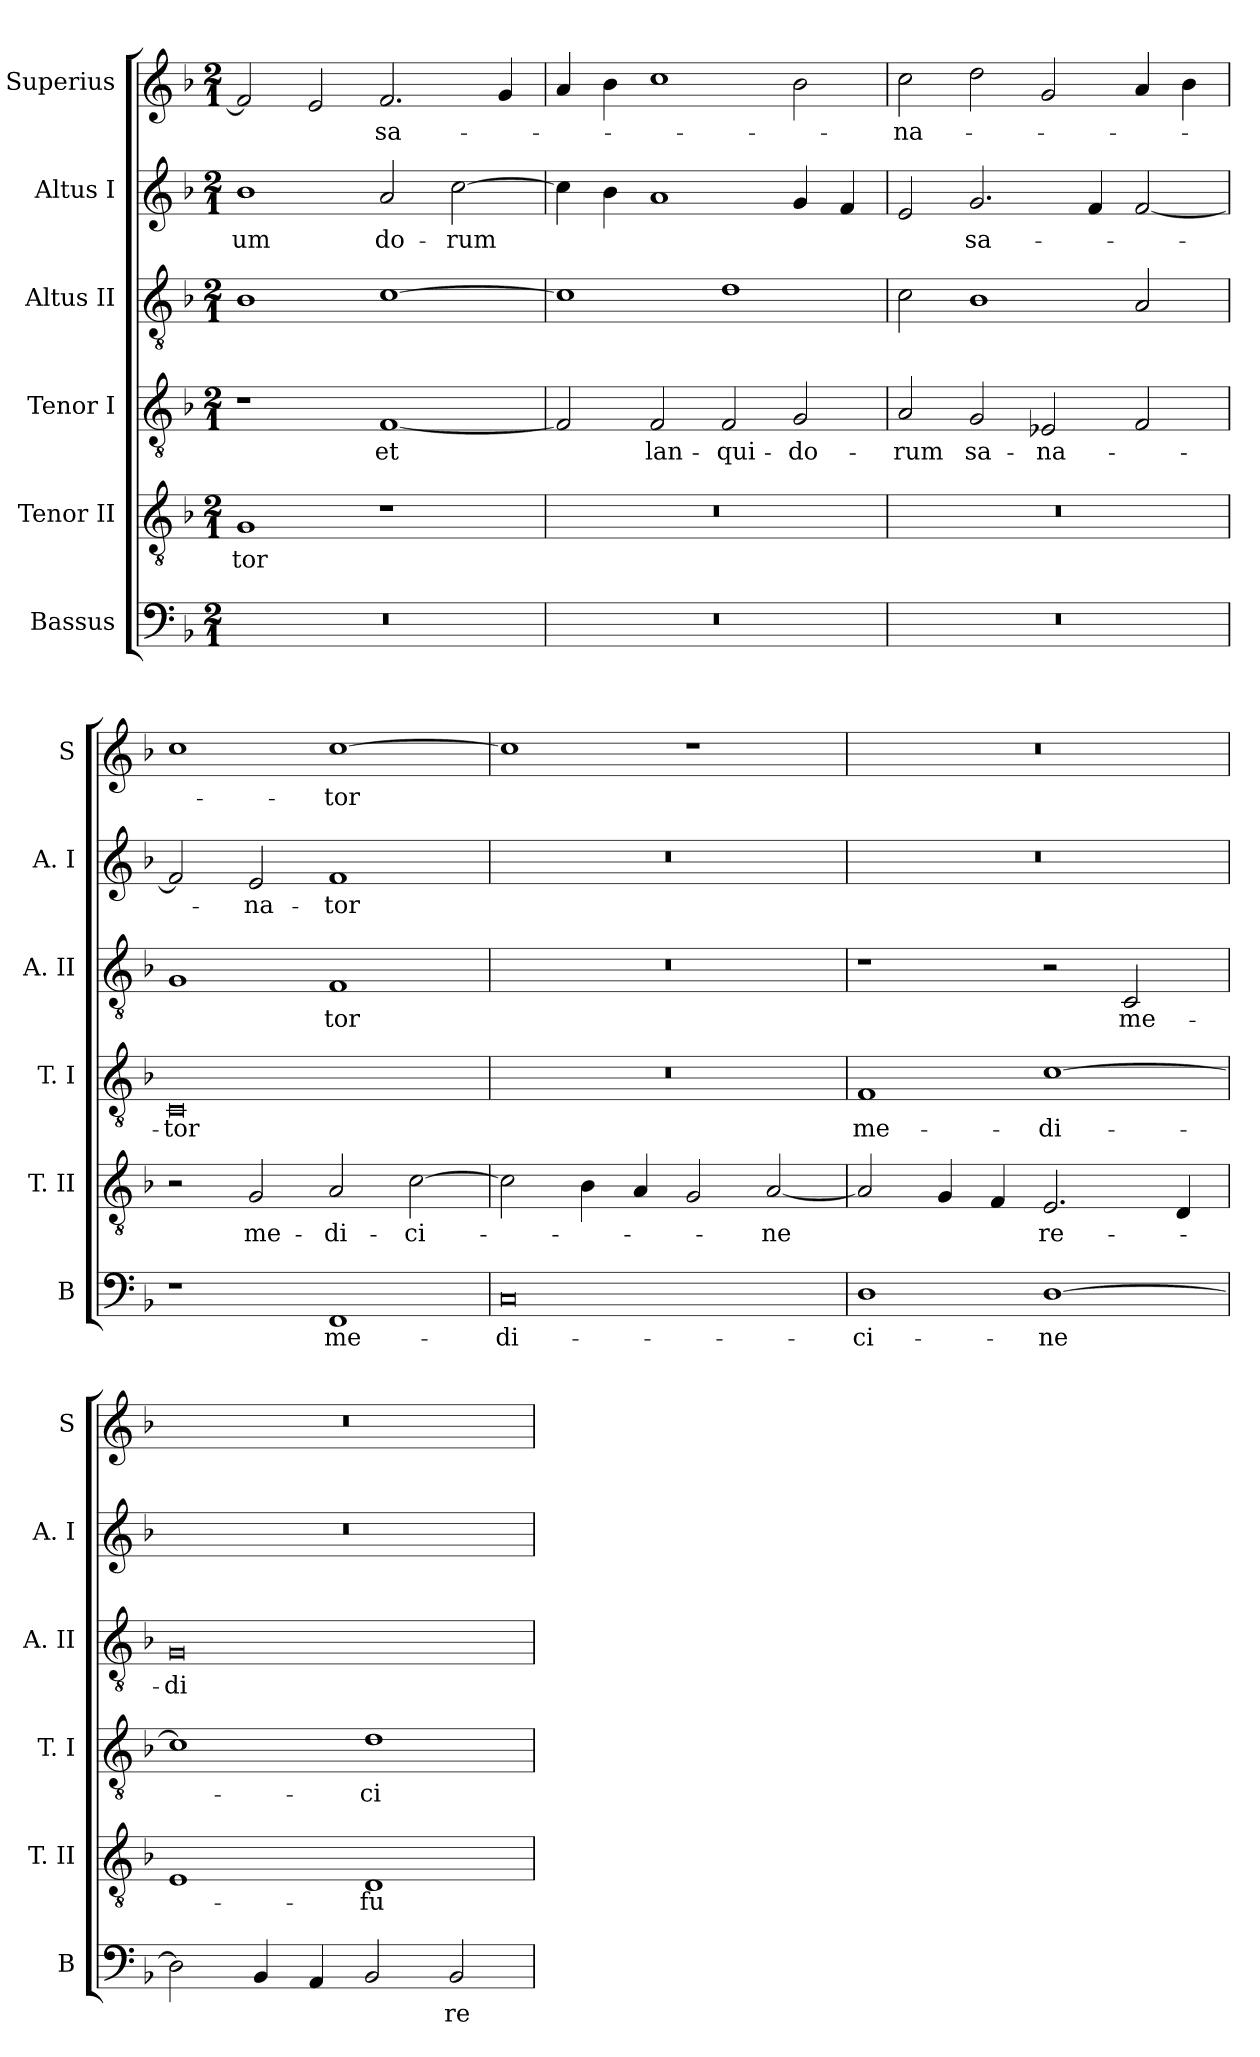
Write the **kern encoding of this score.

**kern	**text	**kern	**text	**kern	**text	**kern	**text	**kern	**text	**kern	**text
*part6	*part6	*part5	*part5	*part4	*part4	*part3	*part3	*part2	*part2	*part1	*part1
*staff6	*staff6	*staff5	*staff5	*staff4	*staff4	*staff3	*staff3	*staff2	*staff2	*staff1	*staff1
*I"Bassus	*	*I"Tenor II	*	*I"Tenor I	*	*I"Altus II	*	*I"Altus I	*	*I"Superius	*
*I'B	*	*I'T. II	*	*I'T. I	*	*I'A. II	*	*I'A. I	*	*I'S	*
*clefF4	*	*clefGv2	*	*clefGv2	*	*clefGv2	*	*clefG2	*	*clefG2	*
*k[b-]	*	*k[b-]	*	*k[b-]	*	*k[b-]	*	*k[b-]	*	*k[b-]	*
*F:	*	*F:	*	*F:	*	*F:	*	*F:	*	*F:	*
*M2/1	*	*M2/1	*	*M2/1	*	*M2/1	*	*M2/1	*	*M2/1	*
=	=	=	=	=	=	=	=	=	=	=	=
0r	.	1G	tor	1r	.	1B-	.	1b-	um	2f]	.
.	.	.	.	.	.	.	.	.	.	2e	.
.	.	1r	.	[1F	et	[1c	.	2a	do-	2.f	sa-
.	.	.	.	.	.	.	.	[2cc	rum	.	.
.	.	.	.	.	.	.	.	.	.	4g	.
=	=	=	=	=	=	=	=	=	=	=	=
0r	.	0r	.	2F]	.	1c]	.	4cc]	.	4a	.
.	.	.	.	.	.	.	.	4b-	.	4b-	.
.	.	.	.	2F	lan-	.	.	1a	.	1cc	.
.	.	.	.	2F	qui-	1d	.	.	.	.	.
.	.	.	.	2G	do-	.	.	4g	.	2b-	.
.	.	.	.	.	.	.	.	4f	.	.	.
=	=	=	=	=	=	=	=	=	=	=	=
0r	.	0r	.	2A	rum	2c	.	2e	.	2cc	na-
.	.	.	.	2G	sa-	1B-	.	2.g	sa-	2dd	.
.	.	.	.	2E-X	na-	.	.	.	.	2g	.
.	.	.	.	.	.	.	.	4f	.	.	.
.	.	.	.	2F	.	2A	.	[2f	.	4a	.
.	.	.	.	.	.	.	.	.	.	4b-	.
=	=	=	=	=	=	=	=	=	=	=	=
1r	.	2r	.	0C	tor	1G	.	2f]	.	1cc	.
.	.	2G	me-	.	.	.	.	2e	na-	.	.
1FF	me-	2A	di-	.	.	1F	tor	1f	tor	[1cc	tor
.	.	[2c	ci-	.	.	.	.	.	.	.	.
=	=	=	=	=	=	=	=	=	=	=	=
0C	di-	2c]	.	0r	.	0r	.	0r	.	1cc]	.
.	.	4B-	.	.	.	.	.	.	.	.	.
.	.	4A	.	.	.	.	.	.	.	.	.
.	.	2G	.	.	.	.	.	.	.	1r	.
.	.	[2A	ne	.	.	.	.	.	.	.	.
=	=	=	=	=	=	=	=	=	=	=	=
1D	ci-	2A]	.	1F	me-	1r	.	0r	.	0r	.
.	.	4G	.	.	.	.	.	.	.	.	.
.	.	4F	.	.	.	.	.	.	.	.	.
[1D	ne	2.E	re-	[1c	di-	2r	.	.	.	.	.
.	.	.	.	.	.	2C	me-	.	.	.	.
.	.	4D	.	.	.	.	.	.	.	.	.
=	=	=	=	=	=	=	=	=	=	=	=
2D]	.	1E	.	1c]	.	0G	di-	0r	.	0r	.
4BB-	.	.	.	.	.	.	.	.	.	.	.
4AA	.	.	.	.	.	.	.	.	.	.	.
2BB-	.	1D	fu-	1d	ci-	.	.	.	.	.	.
2BB-	re-	.	.	.	.	.	.	.	.	.	.
=	=	=	=	=	=	=	=	=	=	=	=
*-	*-	*-	*-	*-	*-	*-	*-	*-	*-	*-	*-
